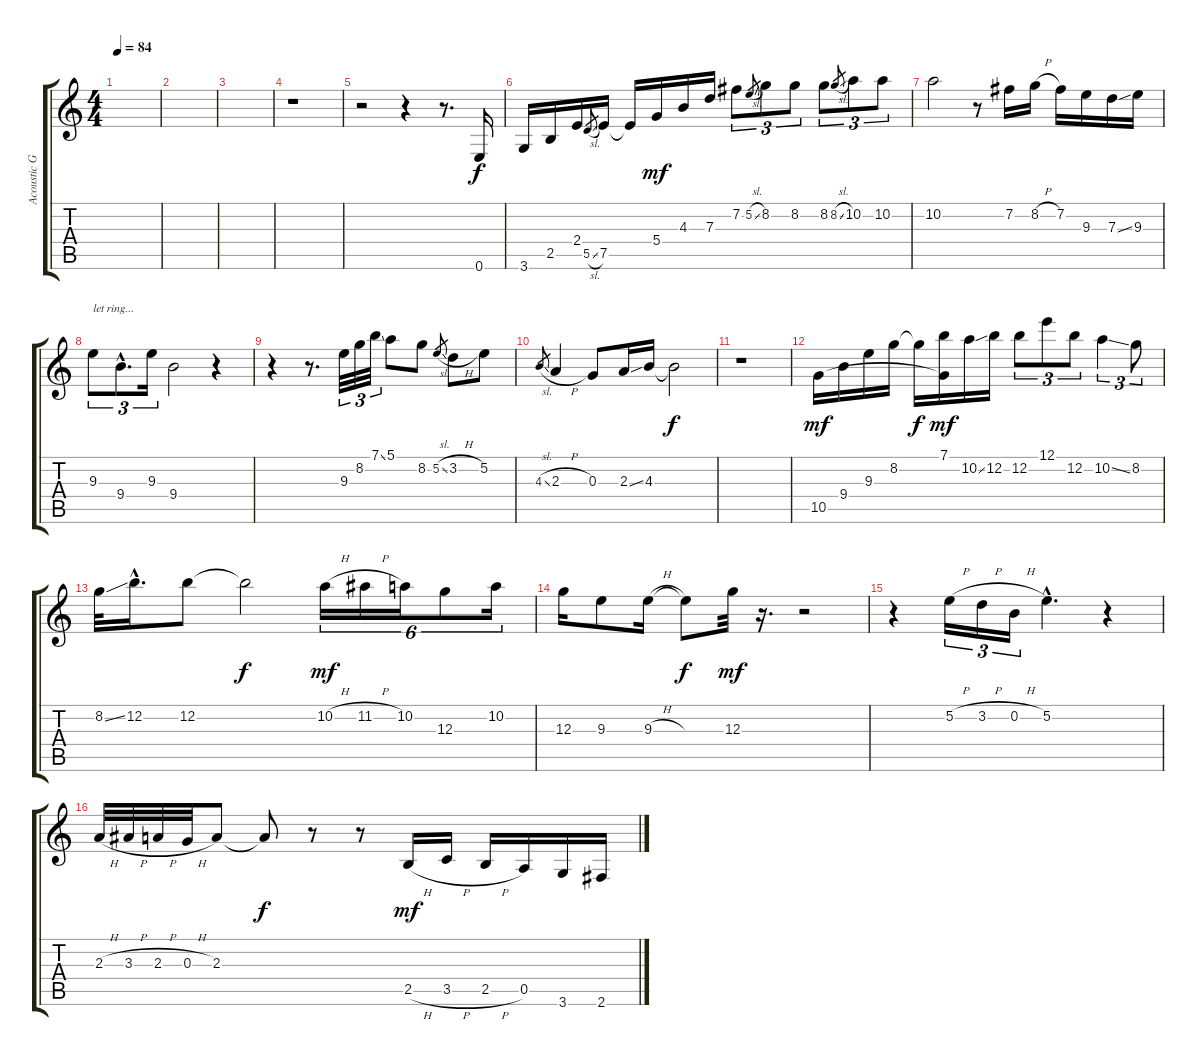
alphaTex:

\track ("Acoustic Guitar" "Acoustic G") {instrument acousticguitarnylon}
\staff {score tabs}
\tuning (E4 B3 G3 D3 A2 E2) {hide}
\ts (4 4)
\tempo 84
\clef g2
\ks c
|
|
|
r.1 |
r.2 r.4 r.8{d} 0.6.16 |
3.6.16 2.5.16 2.4.16 5.5{sl}.8{gr} 7.5.16 7.5{t}.16{dy f} 5.4.16{dy mf} 4.3.16 7.3.16 7.2.8{tu (3 2)} 5.2{sl}.8{gr} 8.2.8{tu (3 2)} 8.2.8{tu (3 2)} 8.2.8{tu (3 2)} 8.2{sl}.8{gr} 10.2.8{tu (3 2)} 10.2.8{tu (3 2)} |
10.2.2 r.8 7.2.16 8.2{h}.16 7.2.16 9.3.16 7.3{ss}.16 9.3.16 |
9.3.8{tu (3 2) txt "let ring..."} 9.4{hac}.8{d tu (3 2)} 9.3.16{tu (3 2)} 9.4.2 r.4 |
r.4 r.8{d} 9.3.32{tu (3 2)} 8.2.32{tu (3 2)} 7.1{ss}.32{tu (3 2)} 5.1.8 8.2.8 5.2{sl}.8{gr} 3.2{h}.8 5.2.8 |
4.3{sl}.8{gr} 2.3{h}.4 0.3.8 2.3{ss}.16 4.3.16 4.3{t}.2{dy f} |
r.1 |
10.5.16{dy mf} 9.4.16 9.3.16 8.2.16 8.2{t}.16{dy f} (7.1 10.5{t}).16{dy mf} 10.2{ss}.16 12.2.16 12.2.8{tu (3 2)} 12.1.8{tu (3 2)} 12.2.8{tu (3 2)} 10.2{ss}.4{tu (3 2)} 8.2.8{tu (3 2)} |
8.2{ss}.32 12.2{hac}.16{d} 12.2.8 12.2{t}.2{dy f} 10.2{h}.16{tu (6 4) dy mf} 11.2{h}.16{tu (6 4)} 10.2.16{tu (6 4)} 12.3.8{tu (6 4)} 10.2.16{tu (6 4)} |
12.3.16 9.3.8 9.3{h}.16 9.3{t}.8{dy f} 12.3.32{dy mf} r.16{d} r.2 |
r.4 5.2{h}.16{tu (3 2)} 3.2{h}.16{tu (3 2)} 0.2{h}.16{tu (3 2)} 5.2{hac}.4{d} r.4 |
2.3{h}.32 3.3{h}.32 2.3{h}.32 0.3{h}.32 2.3.8 2.3{t}.8{dy f} r.8 r.8 2.5{h}.16{dy mf} 3.5{h}.16 2.5{h}.16 0.5.16 3.6.16 2.6.16
